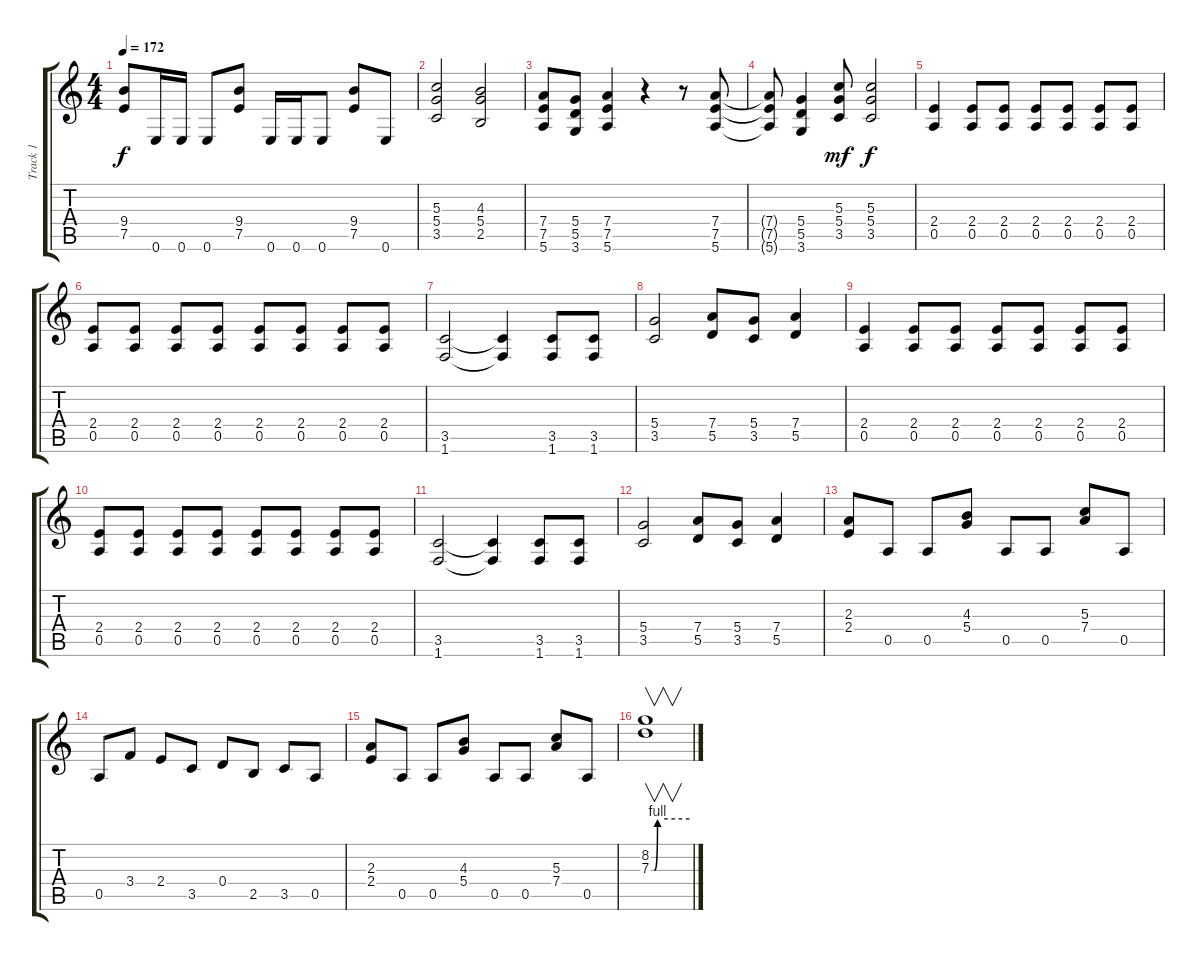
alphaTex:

\track ("Track 1" "Track 1") {instrument distortionguitar}
\staff {score tabs}
\tuning (E4 B3 G3 D3 A2 E2) {hide}
\ts (4 4)
\tempo 172
\clef g2
\ks c
(9.4 7.5).8{dy f} 0.6.16 0.6.16 0.6.8 (9.4 7.5).8 0.6.16 0.6.16 0.6.8 (9.4 7.5).8 0.6.8 |
(5.3 5.4 3.5).2 (4.3 5.4 2.5).2 |
(7.4 7.5 5.6).8 (5.4 5.5 3.6).8 (7.4 7.5 5.6).4 r.4 r.8 (7.4 7.5 5.6).8 |
(7.4{t} 7.5{t} 5.6{t}).8 (5.4 5.5 3.6).4 (5.3 5.4 3.5).8{dy mf} (5.3 5.4 3.5).2{dy f} |
(2.4 0.5).4 (2.4 0.5).8 (2.4 0.5).8 (2.4 0.5).8 (2.4 0.5).8 (2.4 0.5).8 (2.4 0.5).8 |
(2.4 0.5).8 (2.4 0.5).8 (2.4 0.5).8 (2.4 0.5).8 (2.4 0.5).8 (2.4 0.5).8 (2.4 0.5).8 (2.4 0.5).8 |
(3.5 1.6).2 (3.5{t} 1.6{t}).4 (3.5 1.6).8 (3.5 1.6).8 |
(5.4 3.5).2 (7.4 5.5).8 (5.4 3.5).8 (7.4 5.5).4 |
(2.4 0.5).4 (2.4 0.5).8 (2.4 0.5).8 (2.4 0.5).8 (2.4 0.5).8 (2.4 0.5).8 (2.4 0.5).8 |
(2.4 0.5).8 (2.4 0.5).8 (2.4 0.5).8 (2.4 0.5).8 (2.4 0.5).8 (2.4 0.5).8 (2.4 0.5).8 (2.4 0.5).8 |
(3.5 1.6).2 (3.5{t} 1.6{t}).4 (3.5 1.6).8 (3.5 1.6).8 |
(5.4 3.5).2 (7.4 5.5).8 (5.4 3.5).8 (7.4 5.5).4 |
(2.3 2.4).8 0.5.8 0.5.8 (4.3 5.4).8 0.5.8 0.5.8 (5.3 7.4).8 0.5.8 |
0.5.8 3.4.8 2.4.8 3.5.8 0.4.8 2.5.8 3.5.8 0.5.8 |
(2.3 2.4).8 0.5.8 0.5.8 (4.3 5.4).8 0.5.8 0.5.8 (5.3 7.4).8 0.5.8 |
(8.2 7.3{be (custom 0 0 5 0 10 4 60 4)}).1{v}
